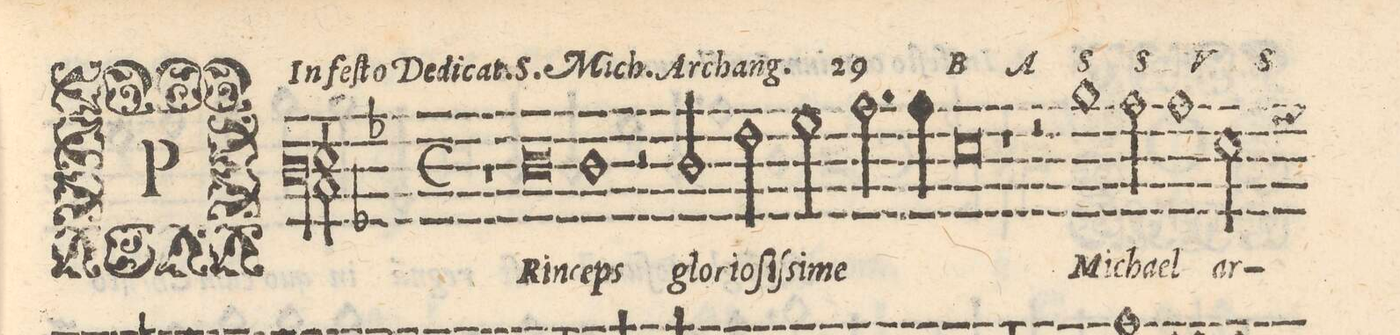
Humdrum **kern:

**kern	**text
*I"BASSVS	*
*clefF3	*
*k[b-]	*
*met(C)	*
*M2/1	*
1r	.
0F	PRin-
=2-	=2-
1F	-ceps
=3-	=3-
2r	.
2F/	glo-
2A\	-ri-
2B-\	-o-
=4-	=4-
2.c\	-ſiſ-
4c\	-si-
0G	-me
=5-	=5-
1r	.
=6-	=6-
2r	.
1d\	Mi-
2c\	-cha-
=7-	=7-
1c	-el
2G\	ar-
*-	*-
